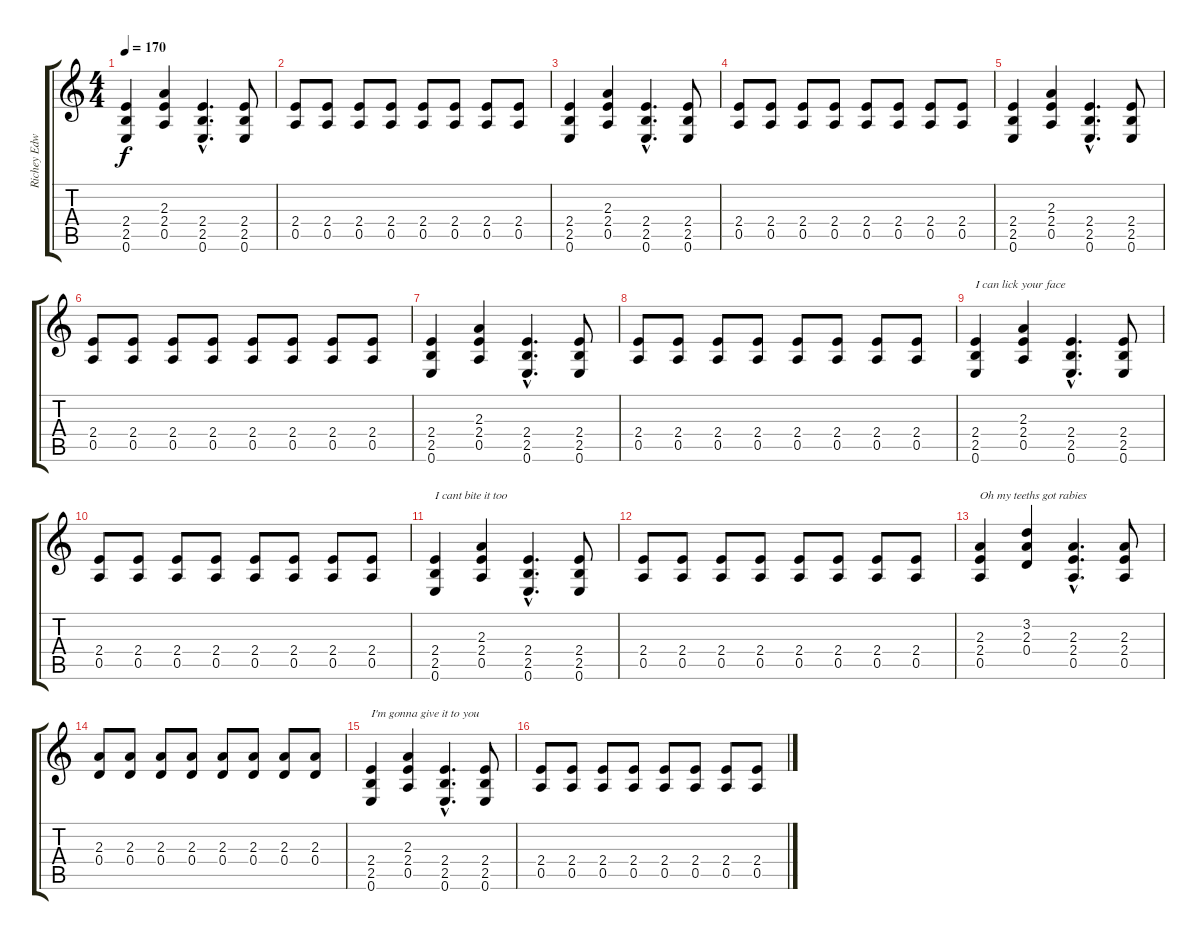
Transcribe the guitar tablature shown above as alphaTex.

\track ("Richey Edwards" "Richey Edw") {instrument overdrivenguitar}
\staff {score tabs}
\tuning (E4 B3 G3 D3 A2 E2) {hide}
\ts (4 4)
\tempo 170
\clef g2
\ks c
(2.4 2.5 0.6).4{dy f instrument overdrivenguitar} (2.3 2.4 0.5).4 (2.4{hac} 2.5{hac} 0.6{hac}).4{d} (2.4 2.5 0.6).8 |
(2.4 0.5).8 (2.4 0.5).8 (2.4 0.5).8 (2.4 0.5).8 (2.4 0.5).8 (2.4 0.5).8 (2.4 0.5).8 (2.4 0.5).8 |
(2.4 2.5 0.6).4 (2.3 2.4 0.5).4 (2.4{hac} 2.5{hac} 0.6{hac}).4{d} (2.4 2.5 0.6).8 |
(2.4 0.5).8 (2.4 0.5).8 (2.4 0.5).8 (2.4 0.5).8 (2.4 0.5).8 (2.4 0.5).8 (2.4 0.5).8 (2.4 0.5).8 |
(2.4 2.5 0.6).4 (2.3 2.4 0.5).4 (2.4{hac} 2.5{hac} 0.6{hac}).4{d} (2.4 2.5 0.6).8 |
(2.4 0.5).8 (2.4 0.5).8 (2.4 0.5).8 (2.4 0.5).8 (2.4 0.5).8 (2.4 0.5).8 (2.4 0.5).8 (2.4 0.5).8 |
(2.4 2.5 0.6).4 (2.3 2.4 0.5).4 (2.4{hac} 2.5{hac} 0.6{hac}).4{d} (2.4 2.5 0.6).8 |
(2.4 0.5).8 (2.4 0.5).8 (2.4 0.5).8 (2.4 0.5).8 (2.4 0.5).8 (2.4 0.5).8 (2.4 0.5).8 (2.4 0.5).8 |
(2.4 2.5 0.6).4{txt "I can lick your face"} (2.3 2.4 0.5).4 (2.4{hac} 2.5{hac} 0.6{hac}).4{d} (2.4 2.5 0.6).8 |
(2.4 0.5).8 (2.4 0.5).8 (2.4 0.5).8 (2.4 0.5).8 (2.4 0.5).8 (2.4 0.5).8 (2.4 0.5).8 (2.4 0.5).8 |
(2.4 2.5 0.6).4{txt "I cant bite it too"} (2.3 2.4 0.5).4 (2.4{hac} 2.5{hac} 0.6{hac}).4{d} (2.4 2.5 0.6).8 |
(2.4 0.5).8 (2.4 0.5).8 (2.4 0.5).8 (2.4 0.5).8 (2.4 0.5).8 (2.4 0.5).8 (2.4 0.5).8 (2.4 0.5).8 |
(2.3 2.4 0.5).4{txt "Oh my teeths got rabies"} (3.2 2.3 0.4).4 (2.3{hac} 2.4{hac} 0.5{hac}).4{d} (2.3 2.4 0.5).8 |
(2.3 0.4).8 (2.3 0.4).8 (2.3 0.4).8 (2.3 0.4).8 (2.3 0.4).8 (2.3 0.4).8 (2.3 0.4).8 (2.3 0.4).8 |
(2.4 2.5 0.6).4{txt "I'm gonna give it to you"} (2.3 2.4 0.5).4 (2.4{hac} 2.5{hac} 0.6{hac}).4{d} (2.4 2.5 0.6).8 |
(2.4 0.5).8 (2.4 0.5).8 (2.4 0.5).8 (2.4 0.5).8 (2.4 0.5).8 (2.4 0.5).8 (2.4 0.5).8 (2.4 0.5).8
